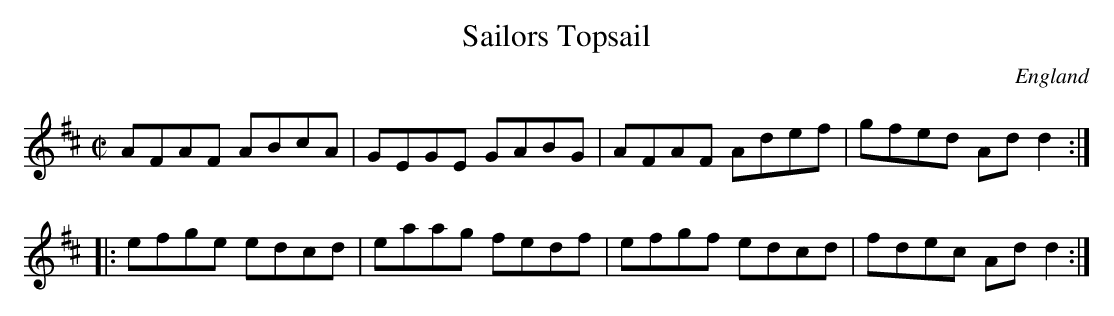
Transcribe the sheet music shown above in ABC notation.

X:1
T:Sailors Topsail
O:England
M:C|
K:D
AFAF ABcA|GEGE GABG| AFAF Adef|gfed Add2:|
|:efge edcd|eaag fedf|efgf edcd|fdec Add2:|
